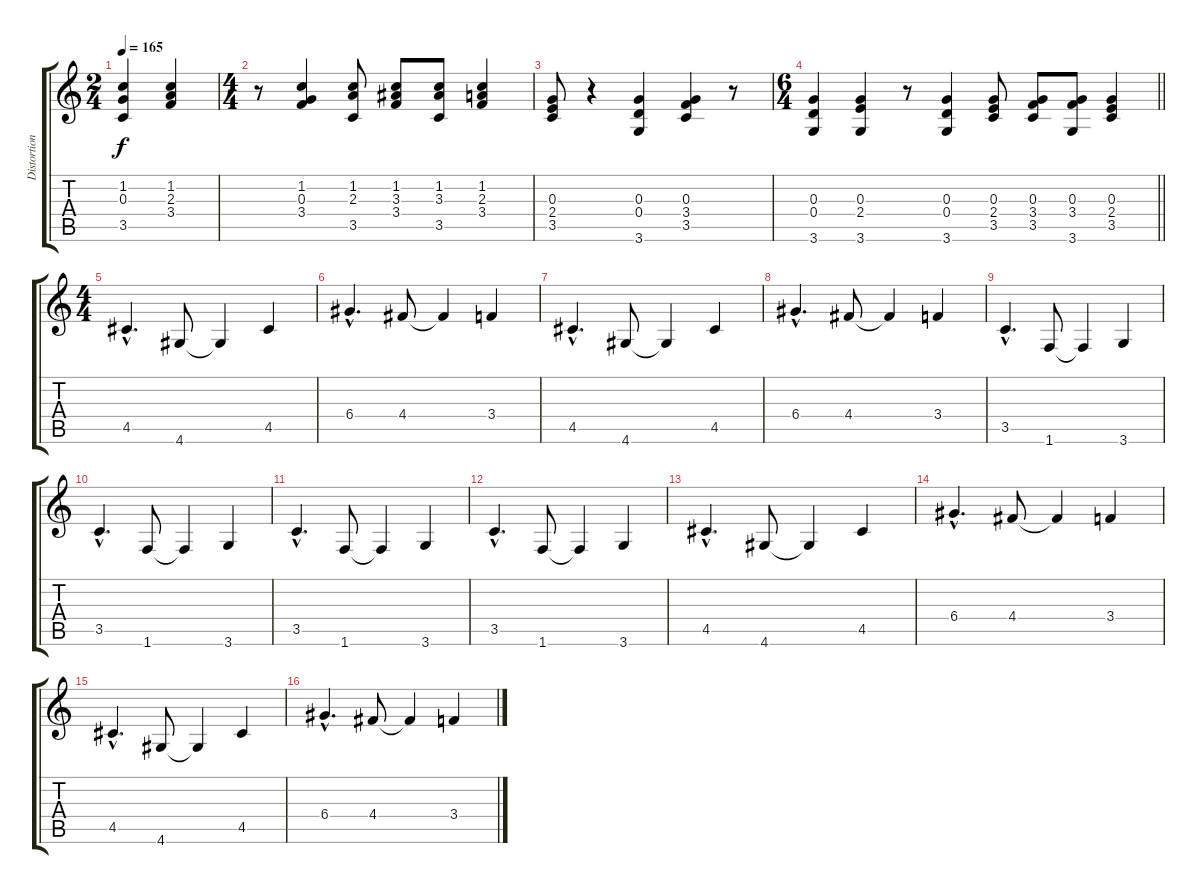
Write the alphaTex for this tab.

\track ("Distortion Gtr." "Distortion") {instrument distortionguitar}
\staff {score tabs}
\tuning (E4 B3 G3 D3 A2 E2) {hide}
\ts (2 4)
\tempo 165
\clef g2
\ks c
(1.2 0.3 3.5).4{dy f} (1.2 2.3 3.4).4 |
\ts (4 4)
r.8 (1.2 0.3 3.4).4 (1.2 2.3 3.5).8 (1.2 3.3 3.4).8 (1.2 3.3 3.5).8 (1.2 2.3 3.4).4 |
(0.3 2.4 3.5).8 r.4 (0.3 0.4 3.6).4 (0.3 3.4 3.5).4 r.8 |
\ts (6 4)
\barLineRight lightlight
(0.3 0.4 3.6).4 (0.3 2.4 3.6).4 r.8 (0.3 0.4 3.6).4 (0.3 2.4 3.5).8 (0.3 3.4 3.5).8 (0.3 3.4 3.6).8 (0.3 2.4 3.5).4 |
\ts (4 4)
4.5{hac}.4{d} 4.6.8 4.6{t}.4 4.5.4 |
6.4{hac}.4{d} 4.4.8 4.4{t}.4 3.4.4 |
4.5{hac}.4{d} 4.6.8 4.6{t}.4 4.5.4 |
6.4{hac}.4{d} 4.4.8 4.4{t}.4 3.4.4 |
3.5{hac}.4{d} 1.6.8 1.6{t}.4 3.6.4 |
3.5{hac}.4{d} 1.6.8 1.6{t}.4 3.6.4 |
3.5{hac}.4{d} 1.6.8 1.6{t}.4 3.6.4 |
3.5{hac}.4{d} 1.6.8 1.6{t}.4 3.6.4 |
4.5{hac}.4{d} 4.6.8 4.6{t}.4 4.5.4 |
6.4{hac}.4{d} 4.4.8 4.4{t}.4 3.4.4 |
4.5{hac}.4{d} 4.6.8 4.6{t}.4 4.5.4 |
6.4{hac}.4{d} 4.4.8 4.4{t}.4 3.4.4
